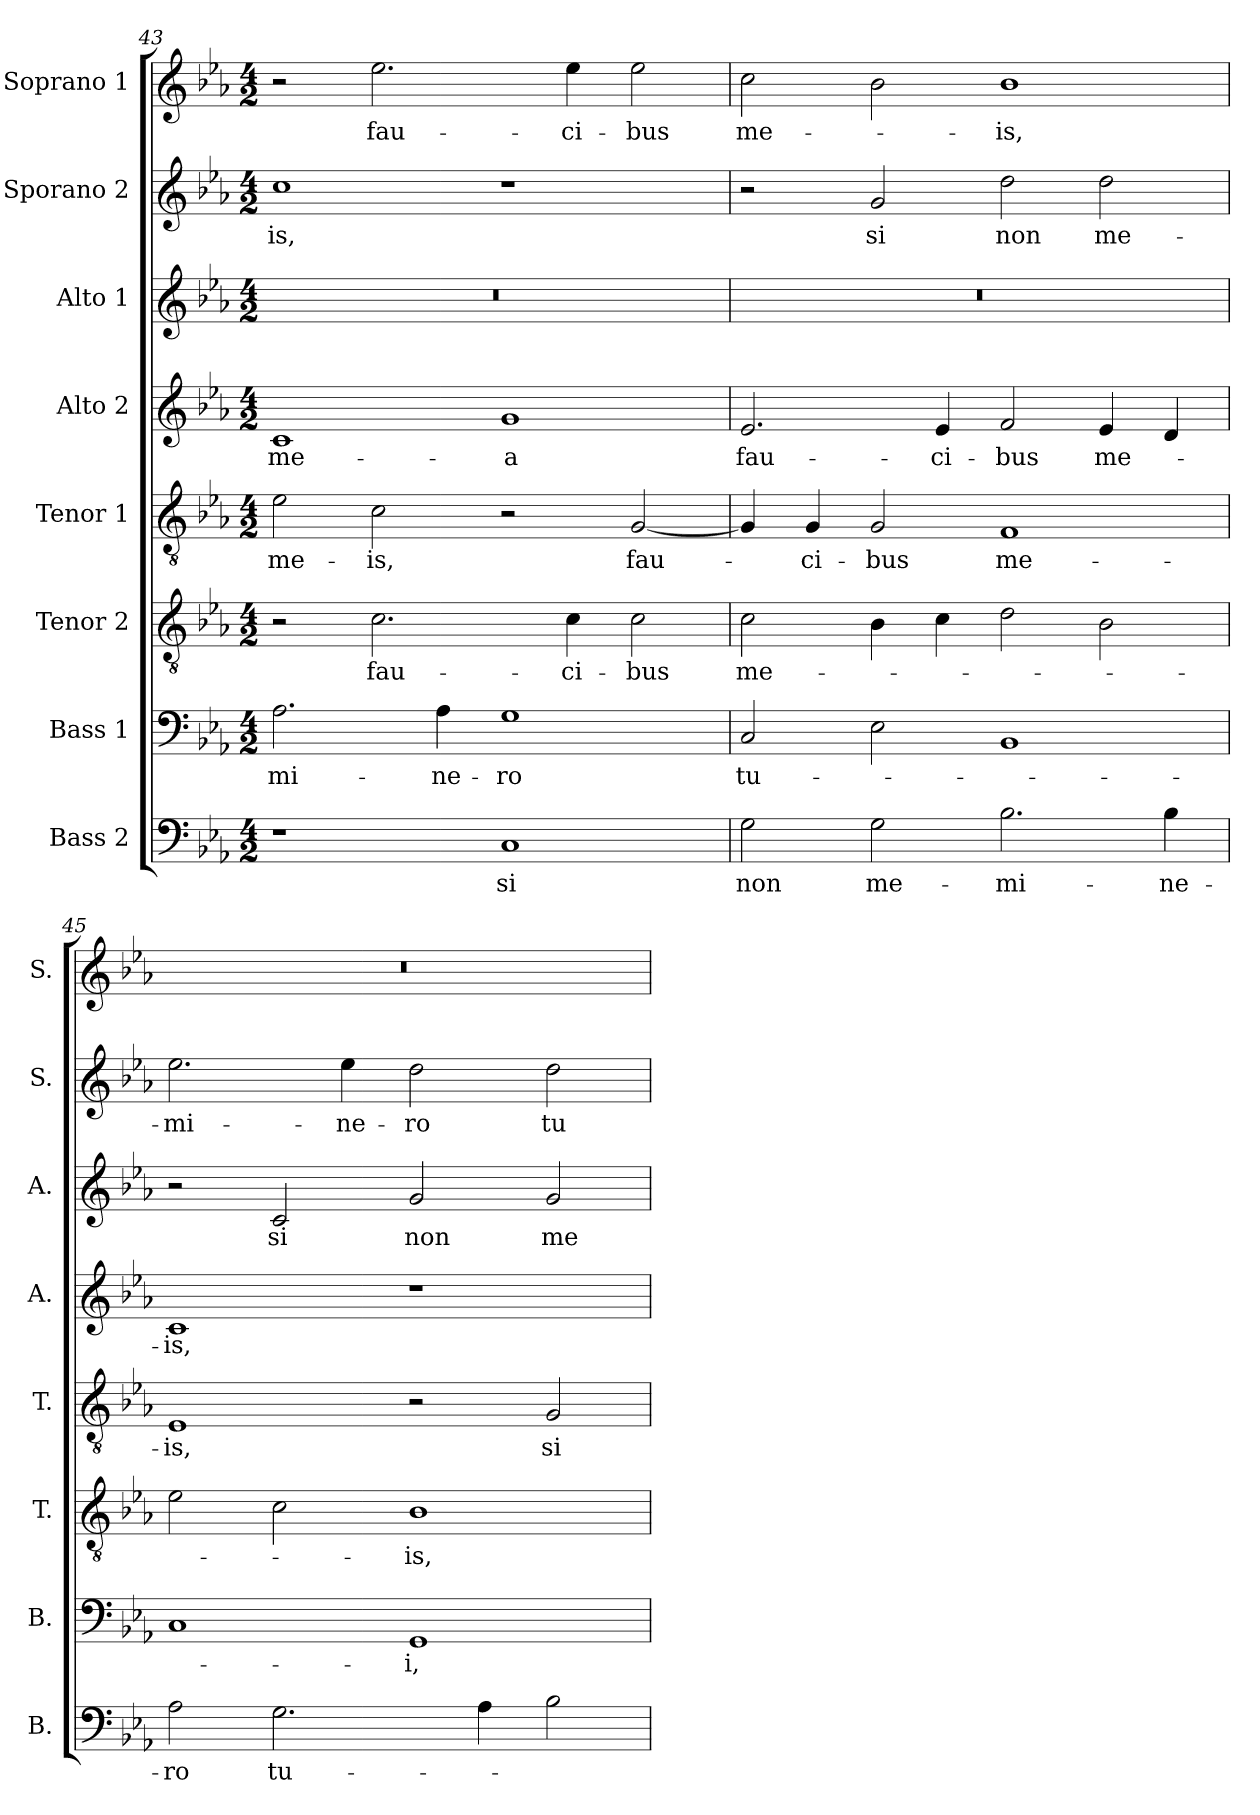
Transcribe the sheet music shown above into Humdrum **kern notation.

**kern	**text	**kern	**text	**kern	**text	**kern	**text	**kern	**text	**kern	**text	**kern	**text	**kern	**text
*part8	*part8	*part7	*part7	*part6	*part6	*part5	*part5	*part4	*part4	*part3	*part3	*part2	*part2	*part1	*part1
*staff8	*staff8	*staff7	*staff7	*staff6	*staff6	*staff5	*staff5	*staff4	*staff4	*staff3	*staff3	*staff2	*staff2	*staff1	*staff1
*I"Bass 2	*	*I"Bass 1	*	*I"Tenor 2	*	*I"Tenor 1	*	*I"Alto 2	*	*I"Alto 1	*	*I"Sporano 2	*	*I"Soprano 1	*
*I'B.	*	*I'B.	*	*I'T.	*	*I'T.	*	*I'A.	*	*I'A.	*	*I'S.	*	*I'S.	*
*clefF4	*	*clefF4	*	*clefGv2	*	*clefGv2	*	*clefG2	*	*clefG2	*	*clefG2	*	*clefG2	*
*	*	*	*	*ITrd7c12	*	*ITrd7c12	*	*	*	*	*	*	*	*	*
*k[b-e-a-]	*	*k[b-e-a-]	*	*k[b-e-a-]	*	*k[b-e-a-]	*	*k[b-e-a-]	*	*k[b-e-a-]	*	*k[b-e-a-]	*	*k[b-e-a-]	*
*E-:	*	*E-:	*	*E-:	*	*E-:	*	*E-:	*	*E-:	*	*E-:	*	*E-:	*
*M4/2	*	*M4/2	*	*M4/2	*	*M4/2	*	*M4/2	*	*M4/2	*	*M4/2	*	*M4/2	*
=43	=43	=43	=43	=43	=43	=43	=43	=43	=43	=43	=43	=43	=43	=43	=43
!	!	!	!LO:LY:b:color=#000000	!	!	!	!	!	!	!	!	!	!	!	!
!	!	!	!	!	!	!	!LO:LY:b:color=#000000	!	!	!	!	!	!	!	!
!	!	!	!	!	!	!	!	!	!LO:LY:b:color=#000000	!LO:N:vis=1	!	!	!	!	!
!	!	!	!	!	!	!	!	!	!	!	!	!	!LO:LY:b:color=#000000	!	!
1r	.	2.A-i\	-mi-	2r	.	2E-i\	me-	1ci	me-	0r	.	1cci	-is,	2r	.
!	!	!	!	!	!LO:LY:b:color=#000000	!	!	!	!	!	!	!	!	!	!
!	!	!	!	!	!	!	!LO:LY:b:color=#000000	!	!	!	!	!	!	!	!
!	!	!	!	!	!	!	!	!	!	!	!	!	!	!	!LO:LY:b:color=#000000
.	.	.	.	2.Ci\	fau-	2Ci\	-is,	.	.	.	.	.	.	2.ee-i\	fau-
!	!	!	!LO:LY:b:color=#000000	!	!	!	!	!	!	!	!	!	!	!	!
.	.	4A-i\	-ne-	.	.	.	.	.	.	.	.	.	.	.	.
!	!LO:LY:b:color=#000000	!	!	!	!	!	!	!	!	!	!	!	!	!	!
!	!	!	!LO:LY:b:color=#000000	!	!	!	!	!	!	!	!	!	!	!	!
!	!	!	!	!	!	!	!	!	!LO:LY:b:color=#000000	!	!	!	!	!	!
1Ci	si	1Gi	-ro	.	.	2r	.	1gi	-a	.	.	1r	.	.	.
!	!	!	!	!	!LO:LY:b:color=#000000	!	!	!	!	!	!	!	!	!	!
!	!	!	!	!	!	!	!	!	!	!	!	!	!	!	!LO:LY:b:color=#000000
.	.	.	.	4Ci\	-ci-	.	.	.	.	.	.	.	.	4ee-i\	-ci-
!	!	!	!	!	!LO:LY:b:color=#000000	!	!	!	!	!	!	!	!	!	!
!	!	!	!	!	!	!	!LO:LY:b:color=#000000	!	!	!	!	!	!	!	!
!	!	!	!	!	!	!	!	!	!	!	!	!	!	!	!LO:LY:b:color=#000000
.	.	.	.	2Ci\	-bus	[<2GGi/	fau-	.	.	.	.	.	.	2ee-i\	-bus
=44	=44	=44	=44	=44	=44	=44	=44	=44	=44	=44	=44	=44	=44	=44	=44
!	!LO:LY:b:color=#000000	!	!	!	!	!	!	!	!	!	!	!	!	!	!
!	!	!	!LO:LY:b:color=#000000	!	!	!	!	!	!	!	!	!	!	!	!
!	!	!	!	!	!LO:LY:b:color=#000000	!	!	!	!	!	!	!	!	!	!
!	!	!	!	!	!	!	!	!	!LO:LY:b:color=#000000	!LO:N:vis=1	!	!	!	!	!
!	!	!	!	!	!	!	!	!	!	!	!	!	!	!	!LO:LY:b:color=#000000
2Gi\	non	2Ci/	tu-	2Ci\	me-	4GGi/]	.	2.e-i/	fau-	0r	.	2r	.	2cci\	me-
!	!	!	!	!	!	!	!LO:LY:b:color=#000000	!	!	!	!	!	!	!	!
.	.	.	.	.	.	4GGi/	-ci-	.	.	.	.	.	.	.	.
!	!LO:LY:b:color=#000000	!	!	!	!	!	!	!	!	!	!	!	!	!	!
!	!	!	!	!	!	!	!LO:LY:b:color=#000000	!	!	!	!	!	!	!	!
!	!	!	!	!	!	!	!	!	!	!	!	!	!LO:LY:b:color=#000000	!	!
2Gi\	me-	2E-i\	.	4BB-i\	.	2GGi/	-bus	.	.	.	.	2gi/	si	2b-i\	.
!	!	!	!	!	!	!	!	!	!LO:LY:b:color=#000000	!	!	!	!	!	!
.	.	.	.	4Ci\	.	.	.	4e-i/	-ci-	.	.	.	.	.	.
!	!LO:LY:b:color=#000000	!	!	!	!	!	!	!	!	!	!	!	!	!	!
!	!	!	!	!	!	!	!LO:LY:b:color=#000000	!	!	!	!	!	!	!	!
!	!	!	!	!	!	!	!	!	!LO:LY:b:color=#000000	!	!	!	!	!	!
!	!	!	!	!	!	!	!	!	!	!	!	!	!LO:LY:b:color=#000000	!	!
!	!	!	!	!	!	!	!	!	!	!	!	!	!	!	!LO:LY:b:color=#000000
2.B-i\	-mi-	1BB-i	.	2Di\	.	1FFi	me-	2fi/	-bus	.	.	2ddi\	non	1b-i	-is,
!	!	!	!	!	!	!	!	!	!LO:LY:b:color=#000000	!	!	!	!	!	!
!	!	!	!	!	!	!	!	!	!	!	!	!	!LO:LY:b:color=#000000	!	!
.	.	.	.	2BB-i\	.	.	.	4e-i/	me-	.	.	2ddi\	me-	.	.
!	!LO:LY:b:color=#000000	!	!	!	!	!	!	!	!	!	!	!	!	!	!
4B-i\	-ne-	.	.	.	.	.	.	4di/	.	.	.	.	.	.	.
=45	=45	=45	=45	=45	=45	=45	=45	=45	=45	=45	=45	=45	=45	=45	=45
!	!LO:LY:b:color=#000000	!	!	!	!	!	!	!	!	!	!	!	!	!	!
!	!	!	!	!	!	!	!LO:LY:b:color=#000000	!	!	!	!	!	!	!	!
!	!	!	!	!	!	!	!	!	!LO:LY:b:color=#000000	!	!	!	!	!	!
!	!	!	!	!	!	!	!	!	!	!	!	!	!LO:LY:b:color=#000000	!LO:N:vis=1	!
2A-i\	-ro	1Ci	.	2E-i\	.	1EE-i	-is,	1ci	-is,	2r	.	2.ee-i\	-mi-	0r	.
!	!LO:LY:b:color=#000000	!	!	!	!	!	!	!	!	!	!	!	!	!	!
!	!	!	!	!	!	!	!	!	!	!	!LO:LY:b:color=#000000	!	!	!	!
2.Gi\	tu-	.	.	2Ci\	.	.	.	.	.	2ci/	si	.	.	.	.
!	!	!	!	!	!	!	!	!	!	!	!	!	!LO:LY:b:color=#000000	!	!
.	.	.	.	.	.	.	.	.	.	.	.	4ee-i\	-ne-	.	.
!	!	!	!LO:LY:b:color=#000000	!	!	!	!	!	!	!	!	!	!	!	!
!	!	!	!	!	!LO:LY:b:color=#000000	!	!	!	!	!	!	!	!	!	!
!	!	!	!	!	!	!	!	!	!	!	!LO:LY:b:color=#000000	!	!	!	!
!	!	!	!	!	!	!	!	!	!	!	!	!	!LO:LY:b:color=#000000	!	!
.	.	1GGi	-i,	1BB-i	-is,	2r	.	1r	.	2gi/	non	2ddi\	-ro	.	.
4A-i\	.	.	.	.	.	.	.	.	.	.	.	.	.	.	.
!	!	!	!	!	!	!	!LO:LY:b:color=#000000	!	!	!	!	!	!	!	!
!	!	!	!	!	!	!	!	!	!	!	!LO:LY:b:color=#000000	!	!	!	!
!	!	!	!	!	!	!	!	!	!	!	!	!	!LO:LY:b:color=#000000	!	!
2B-i\	.	.	.	.	.	2GGi/	si	.	.	2gi/	me-	2ddi\	tu-	.	.
=	=	=	=	=	=	=	=	=	=	=	=	=	=	=	=
*-	*-	*-	*-	*-	*-	*-	*-	*-	*-	*-	*-	*-	*-	*-	*-
